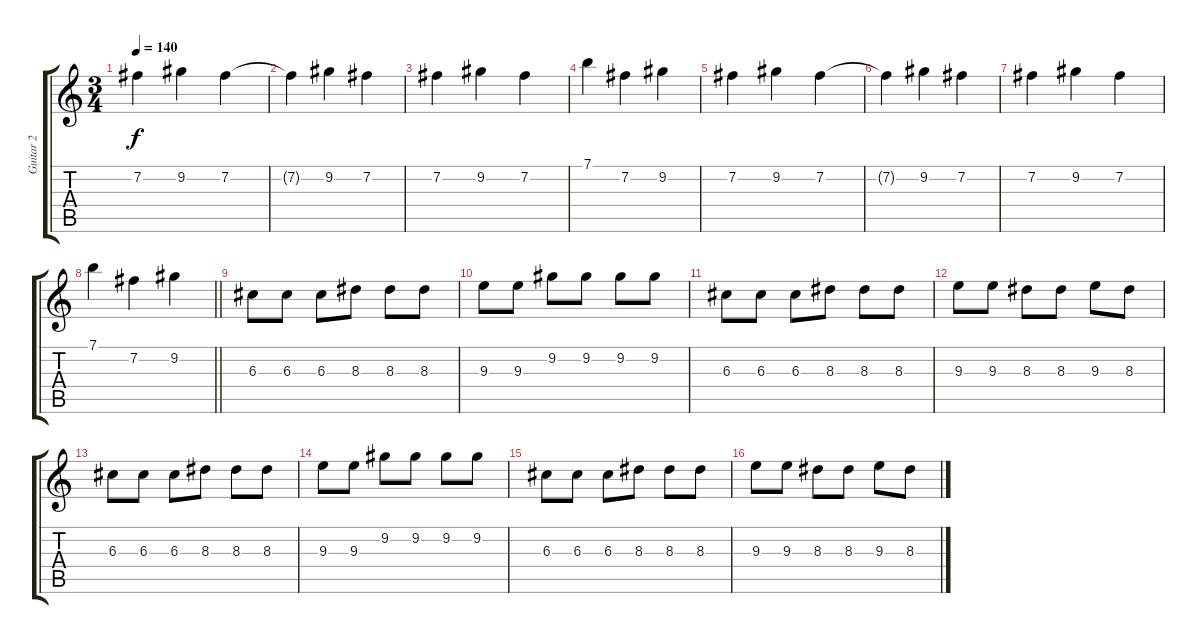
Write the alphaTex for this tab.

\track ("Guitar 2" "Guitar 2") {instrument overdrivenguitar}
\staff {score tabs}
\tuning (E4 B3 G3 D3 A2 E2) {hide}
\ts (3 4)
\tempo 140
\clef g2
\ks c
7.2.4{dy f} 9.2.4 7.2.4 |
7.2{t}.4 9.2.4 7.2.4 |
7.2.4 9.2.4 7.2.4 |
7.1.4 7.2.4 9.2.4 |
7.2.4 9.2.4 7.2.4 |
7.2{t}.4 9.2.4 7.2.4 |
7.2.4 9.2.4 7.2.4 |
\barLineRight lightlight
7.1.4 7.2.4 9.2.4 |
6.3.8 6.3.8 6.3.8 8.3.8 8.3.8 8.3.8 |
9.3.8 9.3.8 9.2.8 9.2.8 9.2.8 9.2.8 |
6.3.8 6.3.8 6.3.8 8.3.8 8.3.8 8.3.8 |
9.3.8 9.3.8 8.3.8 8.3.8 9.3.8 8.3.8 |
6.3.8 6.3.8 6.3.8 8.3.8 8.3.8 8.3.8 |
9.3.8 9.3.8 9.2.8 9.2.8 9.2.8 9.2.8 |
6.3.8 6.3.8 6.3.8 8.3.8 8.3.8 8.3.8 |
9.3.8 9.3.8 8.3.8 8.3.8 9.3.8 8.3.8
